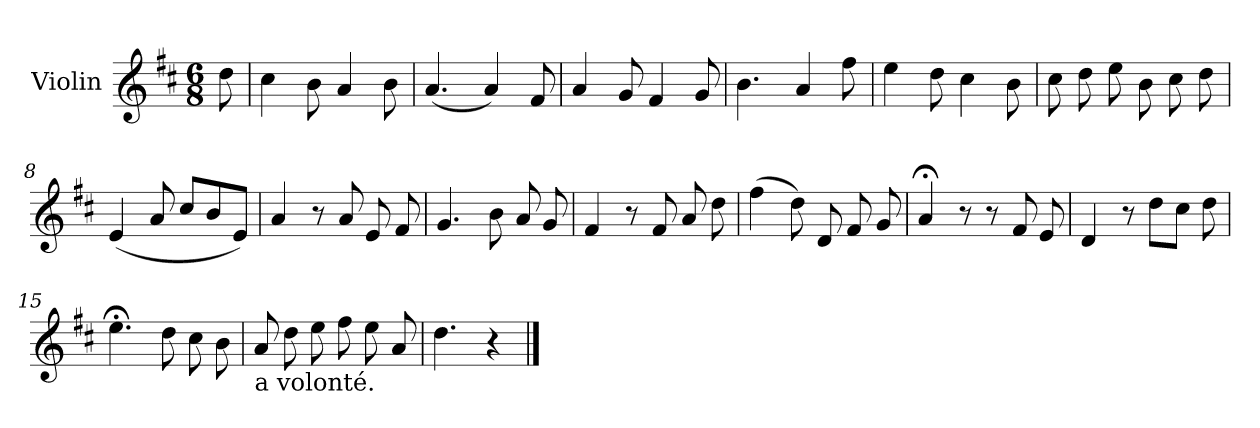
**kern	**dynam
*part1	*part1
*staff1	*staff1
*I"Violin	*
*I'Vln.	*
*clefG2	*
*k[f#c#]	*
*M6/8	*
=1	=1
!	!LO:DY:a
8dd\	Allegretto
=2	=2
4cc#\	.
8b\	.
4a/	.
8b\	.
=3	=3
(<4.a/	.
4a/)	.
8f#/	.
=4	=4
4a/	.
8g/	.
4f#/	.
8g/	.
=5	=5
4.b\	.
4a/	.
8ff#\	.
=6	=6
4ee\	.
8dd\	.
4cc#\	.
8b\	.
=7	=7
8cc#\	.
8dd\	.
8ee\	.
8b\	.
8cc#\	.
8dd\	.
!!LO:LB:g=z
=8	=8
(<4e/	.
8a/	.
8cc#L	.
8b	.
8eJ)	.
=9	=9
4a/	.
8r	.
8a/	.
8e/	.
8f#/	.
=10	=10
4.g/	.
8b\	.
8a/	.
8g/	.
=11	=11
4f#/	.
8r	.
8f#/	.
8a/	.
8dd\	.
=12	=12
(>4ff#\	.
8dd\)	.
8d/	.
8f#/	.
8g/	.
=13	=13
4a;</	.
8r	.
8r	.
8f#/	.
8e/	.
!!LO:LB:g=z
=14	=14
4d/	.
8r	.
8ddL	.
8cc#J	.
8dd\	.
=15	=15
4.ee;<\	.
8dd\	.
8cc#\	.
8b\	.
=16	=16
!LO:TX:b:t=a volonté.	!
8a/	.
8dd\	.
8ee\	.
8ff#\	.
8ee\	.
8a/	.
=17	=17
4.dd\	.
4r	.
==	==
*-	*-
